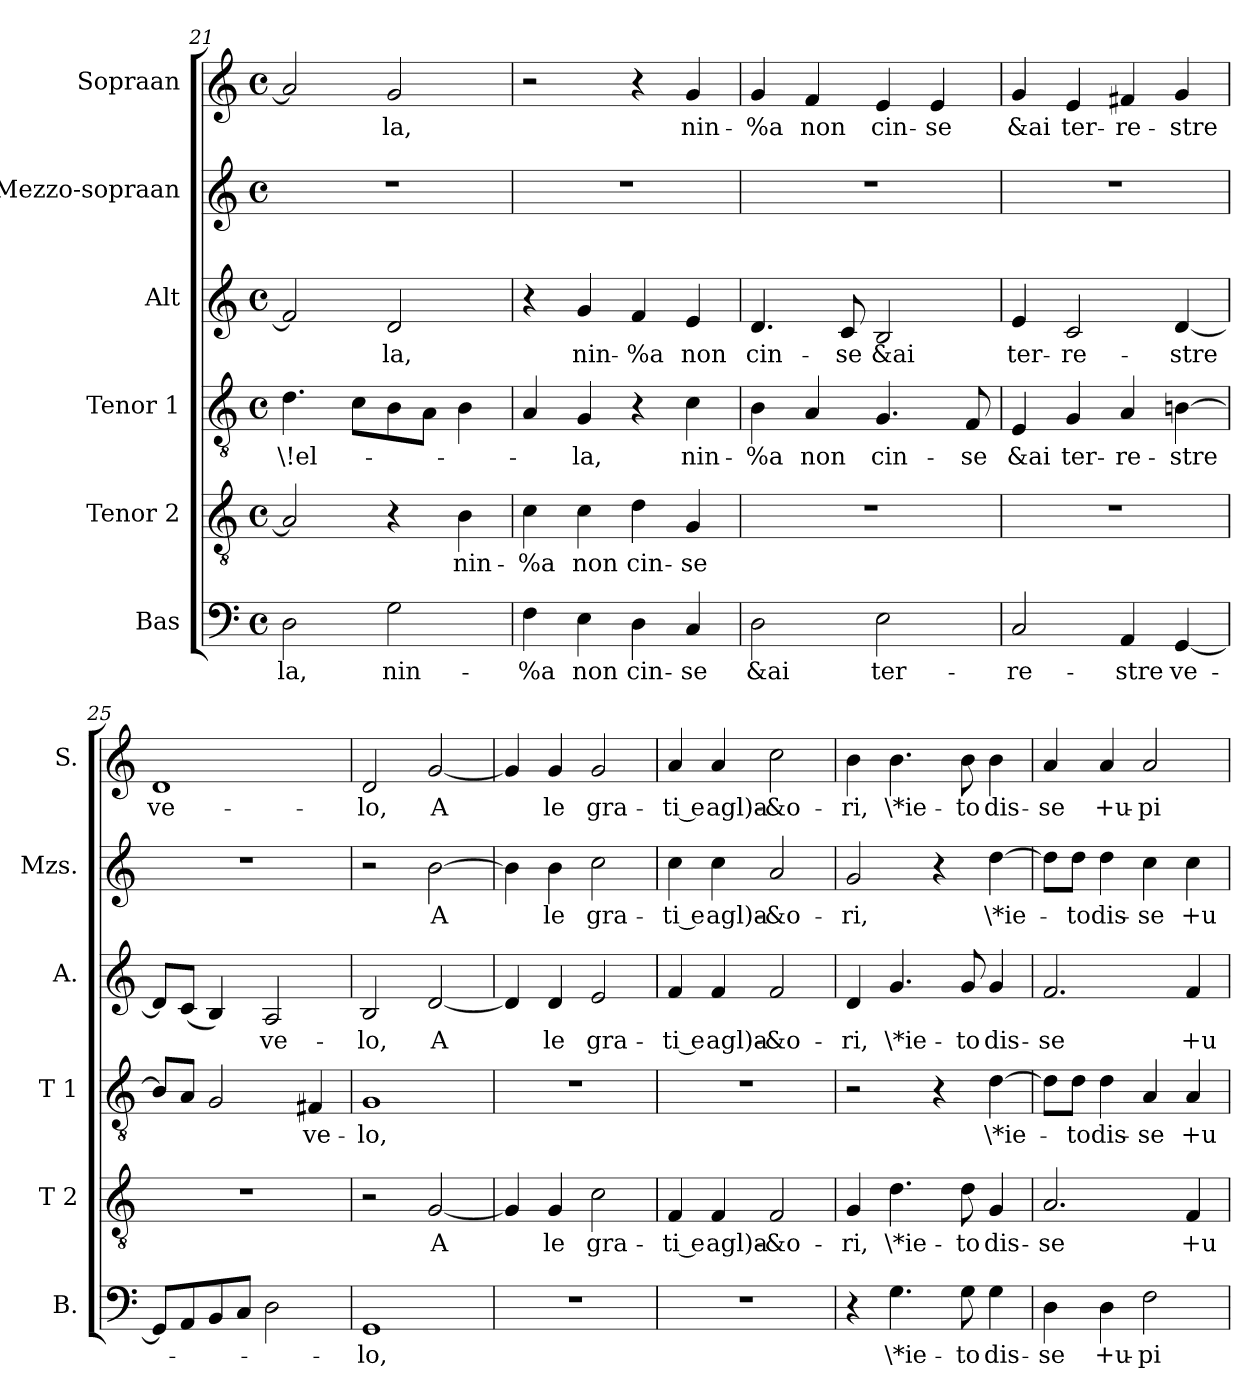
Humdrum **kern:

**kern	**text	**kern	**text	**kern	**text	**kern	**text	**kern	**text	**kern	**text
*part6	*part6	*part5	*part5	*part4	*part4	*part3	*part3	*part2	*part2	*part1	*part1
*staff6	*staff6	*staff5	*staff5	*staff4	*staff4	*staff3	*staff3	*staff2	*staff2	*staff1	*staff1
*I"Bas	*	*I"Tenor 2	*	*I"Tenor 1	*	*I"Alt	*	*I"Mezzo-sopraan	*	*I"Sopraan	*
*I'B.	*	*I'T 2	*	*I'T 1	*	*I'A.	*	*I'Mzs.	*	*I'S.	*
*clefF4	*	*clefGv2	*	*clefGv2	*	*clefG2	*	*clefG2	*	*clefG2	*
*M4/4	*	*M4/4	*	*M4/4	*	*M4/4	*	*M4/4	*	*M4/4	*
*met(c)	*	*met(c)	*	*met(c)	*	*met(c)	*	*met(c)	*	*met(c)	*
=21	=21	=21	=21	=21	=21	=21	=21	=21	=21	=21	=21
!	!LO:LY:b:cj	!	!	!	!LO:LY:b:cj	!	!	!	!	!	!
2D\	-la,	2A/]	.	4.d\	\!el-	2f/]	.	1r	.	2a/]	.
.	.	.	.	8c\L	.	.	.	.	.	.	.
!	!LO:LY:b:cj	!	!	!	!	!	!LO:LY:b:cj	!	!	!	!LO:LY:b:cj
2G\	nin-	4r	.	8B\	.	2d/	-la,	.	.	2g/	-la,
.	.	.	.	8A\J	.	.	.	.	.	.	.
!	!	!	!LO:LY:b:cj	!	!	!	!	!	!	!	!
.	.	4B\	nin-	4B\	.	.	.	.	.	.	.
=22	=22	=22	=22	=22	=22	=22	=22	=22	=22	=22	=22
!	!LO:LY:b:cj	!	!LO:LY:b:cj	!	!	!	!	!	!	!	!
4F\	-%a	4c\	-%a	4A/	.	4r	.	1r	.	2r	.
!	!LO:LY:b:cj	!	!LO:LY:b:cj	!	!LO:LY:b:cj	!	!LO:LY:b:cj	!	!	!	!
4E\	non	4c\	non	4G/	-la,	4g/	nin-	.	.	.	.
!	!LO:LY:b:cj	!	!LO:LY:b:cj	!	!	!	!LO:LY:b:cj	!	!	!	!
4D\	cin-	4d\	cin-	4r	.	4f/	-%a	.	.	4r	.
!	!LO:LY:b:cj	!	!LO:LY:b:cj	!	!LO:LY:b:cj	!	!LO:LY:b:cj	!	!	!	!LO:LY:b:cj
4C/	-se	4G/	-se	4c\	nin-	4e/	non	.	.	4g/	nin-
=23	=23	=23	=23	=23	=23	=23	=23	=23	=23	=23	=23
!	!LO:LY:b:cj	!	!	!	!LO:LY:b:cj	!	!LO:LY:b:cj	!	!	!	!LO:LY:b:cj
2D\	&ai	1r	.	4B\	-%a	4.d/	cin-	1r	.	4g/	-%a
!	!	!	!	!	!LO:LY:b:cj	!	!	!	!	!	!LO:LY:b:cj
.	.	.	.	4A/	non	.	.	.	.	4f/	non
!	!	!	!	!	!	!	!LO:LY:b:cj	!	!	!	!
.	.	.	.	.	.	8c/	-se	.	.	.	.
!	!LO:LY:b:cj	!	!	!	!LO:LY:b:cj	!	!LO:LY:b:cj	!	!	!	!LO:LY:b:cj
2E\	ter-	.	.	4.G/	cin-	2B/	&ai	.	.	4e/	cin-
!	!	!	!	!	!	!	!	!	!	!	!LO:LY:b:cj
.	.	.	.	.	.	.	.	.	.	4e/	-se
!	!	!	!	!	!LO:LY:b:cj	!	!	!	!	!	!
.	.	.	.	8F/	-se	.	.	.	.	.	.
!!LO:LB:g=z
=24	=24	=24	=24	=24	=24	=24	=24	=24	=24	=24	=24
!	!LO:LY:b:cj	!	!	!	!LO:LY:b:cj	!	!LO:LY:b:cj	!	!	!	!LO:LY:b:cj
2C/	-re-	1r	.	4E/	&ai	4e/	ter-	1r	.	4g/	&ai
!	!	!	!	!	!LO:LY:b:cj	!	!LO:LY:b:cj	!	!	!	!LO:LY:b:cj
.	.	.	.	4G/	ter-	2c/	-re-	.	.	4e/	ter-
!	!LO:LY:b:cj	!	!	!	!LO:LY:b:cj	!	!	!	!	!	!LO:LY:b:cj
4AA/	-stre	.	.	4A/	-re-	.	.	.	.	4f#X/	-re-
!	!LO:LY:b:cj	!	!	!	!LO:LY:b:cj	!	!LO:LY:b:cj	!	!	!	!LO:LY:b:cj
[<4GG/	ve-	.	.	[>4Bn\	-stre	[<4d/	-stre	.	.	4g/	-stre
=25	=25	=25	=25	=25	=25	=25	=25	=25	=25	=25	=25
!	!	!	!	!	!	!	!	!	!	!	!LO:LY:b:cj
8GG/L]	.	1r	.	8B/L]	.	8d/L]	.	1r	.	1d	ve-
8AA/	.	.	.	8A/J	.	(<8c/J	.	.	.	.	.
8BB/	.	.	.	2G/	.	4B/)	.	.	.	.	.
8C/J	.	.	.	.	.	.	.	.	.	.	.
!	!	!	!	!	!	!	!LO:LY:b:cj	!	!	!	!
2D\	.	.	.	.	.	2A/	ve-	.	.	.	.
!	!	!	!	!	!LO:LY:b:cj	!	!	!	!	!	!
.	.	.	.	4F#X/	ve-	.	.	.	.	.	.
=26	=26	=26	=26	=26	=26	=26	=26	=26	=26	=26	=26
!	!LO:LY:b:cj	!	!	!	!LO:LY:b:cj	!	!LO:LY:b:cj	!	!	!	!LO:LY:b:cj
1GG	-lo,	2r	.	1G	-lo,	2B/	-lo,	2r	.	2d/	-lo,
!	!	!	!LO:LY:b:cj	!	!	!	!LO:LY:b:cj	!	!LO:LY:b:cj	!	!LO:LY:b:cj
.	.	[<2G/	A	.	.	[<2d/	A	[>2b\	A	[<2g/	A
=27	=27	=27	=27	=27	=27	=27	=27	=27	=27	=27	=27
1r	.	4G/]	.	1r	.	4d/]	.	4b\]	.	4g/]	.
!	!	!	!LO:LY:b:cj	!	!	!	!LO:LY:b:cj	!	!LO:LY:b:cj	!	!LO:LY:b:cj
.	.	4G/	le	.	.	4d/	le	4b\	le	4g/	le
!	!	!	!LO:LY:b:cj	!	!	!	!LO:LY:b:cj	!	!LO:LY:b:cj	!	!LO:LY:b:cj
.	.	2c\	gra-	.	.	2e/	gra-	2cc\	gra-	2g/	gra-
=28	=28	=28	=28	=28	=28	=28	=28	=28	=28	=28	=28
!	!	!	!LO:LY:b:rj	!	!	!	!LO:LY:b:rj	!	!LO:LY:b:rj	!	!LO:LY:b:rj
1r	.	4F/	-ti e	1r	.	4f/	-ti e	4cc\	-ti e	4a/	-ti e
!	!	!	!LO:LY:b:cj	!	!	!	!LO:LY:b:cj	!	!LO:LY:b:cj	!	!LO:LY:b:cj
.	.	4F/	agl)a-	.	.	4f/	agl)a-	4cc\	agl)a-	4a/	agl)a-
!	!	!	!LO:LY:b:cj	!	!	!	!LO:LY:b:cj	!	!LO:LY:b:cj	!	!LO:LY:b:cj
.	.	2F/	-&o-	.	.	2f/	-&o-	2a/	-&o-	2cc\	-&o-
=29	=29	=29	=29	=29	=29	=29	=29	=29	=29	=29	=29
!	!	!	!LO:LY:b:cj	!	!	!	!LO:LY:b:cj	!	!LO:LY:b:cj	!	!LO:LY:b:cj
4r	.	4G/	-ri,	2r	.	4d/	-ri,	2g/	-ri,	4b\	-ri,
!	!LO:LY:b:cj	!	!LO:LY:b:cj	!	!	!	!LO:LY:b:cj	!	!	!	!LO:LY:b:cj
4.G\	\*ie-	4.d\	\*ie-	.	.	4.g/	\*ie-	.	.	4.b\	\*ie-
.	.	.	.	4r	.	.	.	4r	.	.	.
!	!LO:LY:b:cj	!	!LO:LY:b:cj	!	!	!	!LO:LY:b:cj	!	!	!	!LO:LY:b:cj
8G\	-to	8d\	-to	.	.	8g/	-to	.	.	8b\	-to
!	!LO:LY:b:cj	!	!LO:LY:b:cj	!	!LO:LY:b:cj	!	!LO:LY:b:cj	!	!LO:LY:b:cj	!	!LO:LY:b:cj
4G\	dis-	4G/	dis-	[>4d\	\*ie-	4g/	dis-	[>4dd\	\*ie-	4b\	dis-
=30	=30	=30	=30	=30	=30	=30	=30	=30	=30	=30	=30
!	!LO:LY:b:cj	!	!LO:LY:b:cj	!	!	!	!LO:LY:b:cj	!	!	!	!LO:LY:b:cj
4D\	-se	2.A/	-se	8d\L]	.	2.f/	-se	8dd\L]	.	4a/	-se
!	!	!	!	!	!LO:LY:b	!	!	!	!LO:LY:b	!	!
.	.	.	.	8d\J	-todis-	.	.	8dd\J	-todis-	.	.
!	!LO:LY:b:cj	!	!	!	!	!	!	!	!	!	!LO:LY:b:cj
4D\	+u-	.	.	4d\	.	.	.	4dd\	.	4a/	+u-
!	!LO:LY:b:cj	!	!	!	!LO:LY:b:cj	!	!	!	!LO:LY:b:cj	!	!LO:LY:b:cj
2F\	-pi-	.	.	4A/	-se	.	.	4cc\	-se	2a/	-pi-
!	!	!	!LO:LY:b:cj	!	!LO:LY:b:cj	!	!LO:LY:b:cj	!	!LO:LY:b:cj	!	!
.	.	4F/	+u-	4A/	+u-	4f/	+u-	4cc\	+u-	.	.
=	=	=	=	=	=	=	=	=	=	=	=
*-	*-	*-	*-	*-	*-	*-	*-	*-	*-	*-	*-
